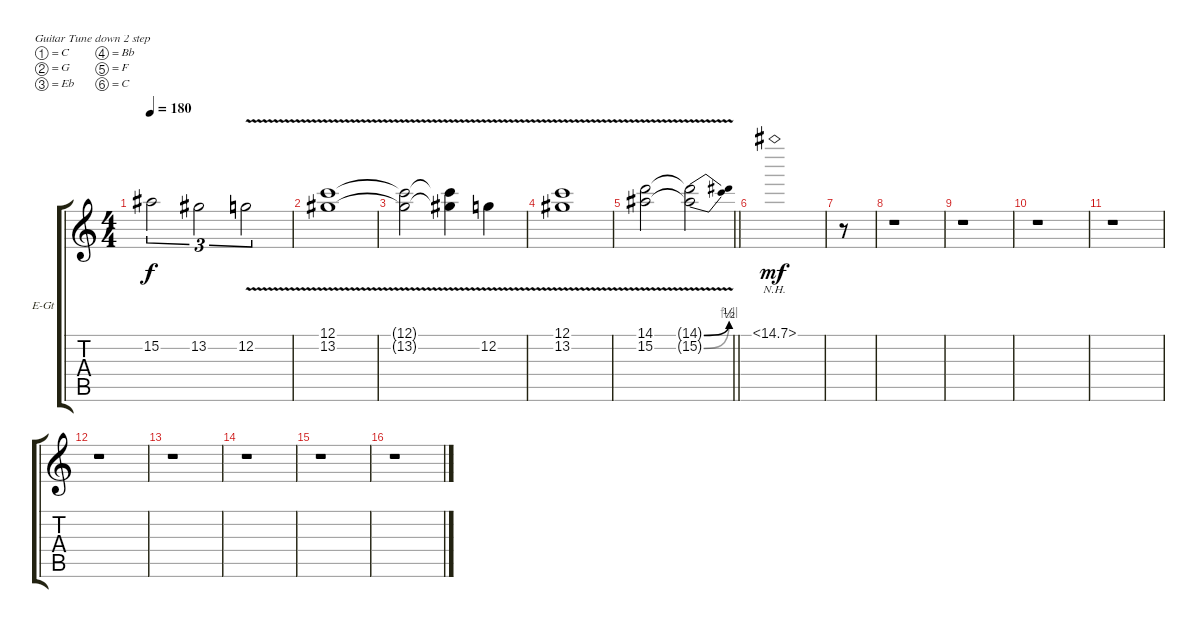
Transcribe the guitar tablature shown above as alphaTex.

\defaultSystemsLayout 4
\bracketExtendMode groupsimilarinstruments
\firstSystemTrackNameOrientation horizontal
\otherSystemsTrackNameOrientation horizontal
\track ("Electric Guitar" "E-Gt") {instrument distortionguitar}
\staff {score tabs}
\tuning (C4 G3 Eb3 Bb2 F2 C2)
\ts (4 4)
\tempo 180
\clef g2
\ks c
15.2.2{tu (3 2) dy f} 13.2.2{tu (3 2)} 12.2{v}.2{tu (3 2)} |
(13.2{v} 12.1{v}).1 |
(13.2{v t} 12.1{t}).2 (13.2{v t} 12.1{v t}).4 12.2{v}.4 |
(13.2{v} 12.1{v}).1 |
\barLineRight lightlight
(15.2 14.1{v}).2 (15.2{be (bend 0 0 15 4) v t} 14.1{be (bend 0 0 15 2) v t}).2 |
15.1{nh}.1{dy mf} |
r.8 |
r.1 |
r.1 |
r.1 |
r.1 |
r.1 |
r.1 |
r.1 |
r.1 |
r.1
